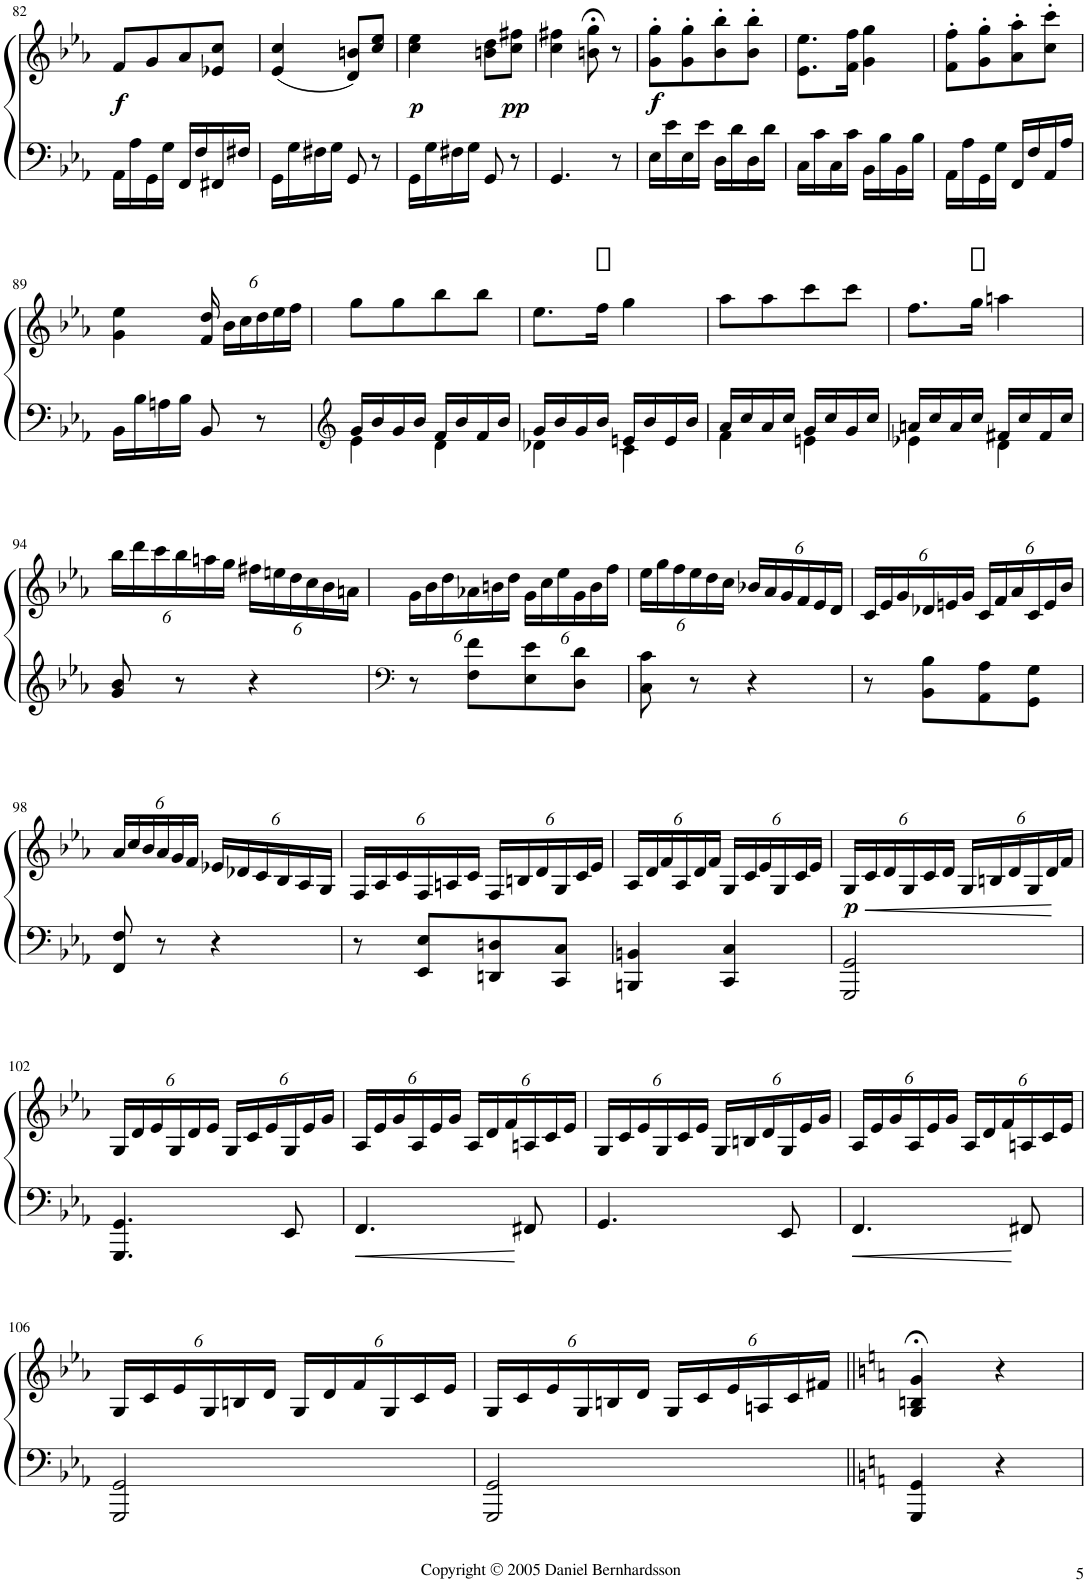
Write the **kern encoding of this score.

**kern	**kern	**dynam
*part1	*part1	*part1
*staff2	*staff1	*staff1/2
*I"Piano	*	*
*I'Pno.	*	*
!!LO:PB:g=z
*clefF4	*clefG2	*
*k[b-e-a-]	*k[b-e-a-]	*
*E-:	*E-:	*
*M2/4	*M2/4	*
=82	=82	=82
!	!	!LO:DY:b
16AA-\LL	8f/L	f
16A-\	.	.
16GG\	8g/	.
16G\JJ	.	.
16FF/LL	8a-/	.
16F/	.	.
16FF#X/	8e-X/ 8cc/J	.
16F#X/JJ	.	.
=83	=83	=83
16GG\LL	(4e-/ 4cc/	.
16G\	.	.
16F#X\	.	.
16G\JJ	.	.
8GG/	8d/ 8bn/L)	.
8r	8cc/ 8ee-/J	.
=84	=84	=84
!	!	!LO:DY:b
16GG\LL	4cc\ 4ee-\	p
16G\	.	.
16F#X\	.	.
16G\JJ	.	.
8GG/	8bn\ 8dd\L	.
!	!	!LO:DY:b
8r	8cc\ 8ff#X\J	pp
=85	=85	=85
4.GG/	4cc\ 4ff#X\	.
.	8bn\;< 8gg\;<	.
8r	8r	.
=86	=86	=86
!	!	!LO:DY:b
16E-\LL	8g\' 8gg\'L	f
16e-\	.	.
16E-\	8g\' 8gg\'	.
16e-\JJ	.	.
16D\LL	8b-\' 8bb-\'	.
16d\	.	.
16D\	8b-\' 8bb-\'J	.
16d\JJ	.	.
=87	=87	=87
16C\LL	8.e-\ 8.ee-\L	.
16c\	.	.
16C\	.	.
16c\JJ	16f\ 16ff\Jk	.
16BB-\LL	4g\ 4gg\	.
16B-\	.	.
16BB-\	.	.
16B-\JJ	.	.
=88	=88	=88
16AA-\LL	8f\' 8ff\'L	.
16A-\	.	.
16GG\	8g\' 8gg\'	.
16G\JJ	.	.
16FF/LL	8a-\' 8aa-\'	.
16F/	.	.
16AA-/	8cc\' 8ccc\'J	.
16A-/JJ	.	.
!!LO:LB:g=z
=89	=89	=89
16BB-\LL	4g\ 4ee-\	.
16B-\	.	.
16An\	.	.
16B-\JJ	.	.
*	*Xbrackettup	*
8BB-/	24f/ 24dd/	.
.	24b-\LL	.
.	24cc\	.
8r	24dd\	.
.	24ee-\	.
.	24ff\JJ	.
=90	=90	=90
*clefG2	*	*
*^	*	*
16g/LL	4e-\	8gg\L	.
16b-/	.	.	.
16g/	.	8gg\	.
16b-/JJ	.	.	.
16f/LL	4d\	8bb-\	.
16b-/	.	.	.
16f/	.	8bb-\J	.
16b-/JJ	.	.	.
=91	=91	=91	=91
16g/LL	4d-X\	8.ee-\L	.
16b-/	.	.	.
16g/	.	.	.
16b-/JJ	.	16ff\Jk	.
16en/LL	4c\	4gg\	.
16b-/	.	.	.
16e/	.	.	.
16b-/JJ	.	.	.
=92	=92	=92	=92
16a-/LL	4f\	8aa-\L	.
16cc/	.	.	.
16a-/	.	8aa-\	.
16cc/JJ	.	.	.
16g/LL	4en\	8ccc\	.
16cc/	.	.	.
16g/	.	8ccc\J	.
16cc/JJ	.	.	.
=93	=93	=93	=93
16an/LL	4e-X\	8.ff\L	.
16cc/	.	.	.
16a/	.	.	.
16cc/JJ	.	16gg\Jk	.
16f#X/LL	4d\	4aan\	.
16cc/	.	.	.
16f#/	.	.	.
16cc/JJ	.	.	.
*v	*v	*	*
!!LO:LB:g=z
=94	=94	=94
8g/ 8b-/	24bb-\LL	.
.	24ddd\	.
.	24ccc\	.
8r	24bb-\	.
.	24aan\	.
.	24gg\JJ	.
4r	24ff#X\LL	.
.	24een\	.
.	24dd\	.
.	24cc\	.
.	24b-\	.
.	24an\JJ	.
=95	=95	=95
*clefF4	*	*
8r	24g\LL	.
.	24b-\	.
.	24dd\	.
8F\ 8f\L	24a-X\	.
.	24bn\	.
.	24dd\JJ	.
8E-\ 8e-\	24g\LL	.
.	24cc\	.
.	24ee-\	.
8D\ 8d\J	24g\	.
.	24b\	.
.	24ff\JJ	.
=96	=96	=96
8C\ 8c\	24ee-\LL	.
.	24gg\	.
.	24ff\	.
8r	24ee-\	.
.	24dd\	.
.	24cc\JJ	.
4r	24b-X/LL	.
.	24a-/	.
.	24g/	.
.	24f/	.
.	24e-/	.
.	24d/JJ	.
=97	=97	=97
8r	24c/LL	.
.	24e-/	.
.	24g/	.
8BB-\ 8B-\L	24d-X/	.
.	24en/	.
.	24g/JJ	.
8AA-\ 8A-\	24c/LL	.
.	24f/	.
.	24a-/	.
8GG\ 8G\J	24c/	.
.	24e/	.
.	24b-/JJ	.
!!LO:LB:g=z
=98	=98	=98
8FF/ 8F/	24a-/LL	.
.	24cc/	.
.	24b-/	.
8r	24a-/	.
.	24g/	.
.	24f/JJ	.
4r	24e-X/LL	.
.	24d-X/	.
.	24c/	.
.	24B-/	.
.	24A-/	.
.	24G/JJ	.
=99	=99	=99
8r	24F/LL	.
.	24A-/	.
.	24c/	.
8EE-/ 8E-/L	24F/	.
.	24An/	.
.	24c/JJ	.
8DDn/ 8Dn/	24F/LL	.
.	24Bn/	.
.	24d/	.
8CC/ 8C/J	24G/	.
.	24c/	.
.	24e-/JJ	.
=100	=100	=100
4BBBn/ 4BBn/	24A-/LL	.
.	24d/	.
.	24f/	.
.	24A-/	.
.	24d/	.
.	24f/JJ	.
4CC/ 4C/	24G/LL	.
.	24c/	.
.	24e-/	.
.	24G/	.
.	24c/	.
.	24e-/JJ	.
=101	=101	=101
!	!	!LO:DY:b
2GGG/ 2GG/	24G/LL	p
!	!	!LO:HP:b
.	24c/	<
.	24d/	.
.	24G/	.
.	24c/	.
.	24d/JJ	.
.	24G/LL	.
.	24Bn/	.
.	24d/	.
.	24G/	.
.	24d/	.
.	24f/JJ	[
!!LO:LB:g=z
=102	=102	=102
4.GGG/ 4.GG/	24G/LL	.
.	24d/	.
.	24e-/	.
.	24G/	.
.	24d/	.
.	24e-/JJ	.
.	24G/LL	.
.	24c/	.
.	24e-/	.
8EE-/	24G/	.
.	24e-/	.
.	24g/JJ	.
=103	=103	=103
4.FF/	24A-/LL	.
.	24e-/	.
.	24g/	.
.	24A-/	.
.	24e-/	.
.	24g/JJ	.
.	24A-/LL	.
.	24d/	.
.	24f/	.
8FF#X/	24An/	.
.	24c/	.
.	24e-/JJ	.
=104	=104	=104
4.GG/	24G/LL	.
.	24c/	.
.	24e-/	.
.	24G/	.
.	24c/	.
.	24e-/JJ	.
.	24G/LL	.
.	24Bn/	.
.	24d/	.
8EE-/	24G/	.
.	24e-/	.
.	24g/JJ	.
=105	=105	=105
4.FF/	24A-/LL	.
.	24e-/	.
.	24g/	.
.	24A-/	.
.	24e-/	.
.	24g/JJ	.
.	24A-/LL	.
.	24d/	.
.	24f/	.
8FF#X/	24An/	.
.	24c/	.
.	24e-/JJ	.
!!LO:LB:g=z
=106	=106	=106
2GGG/ 2GG/	24G/LL	.
.	24c/	.
.	24e-/	.
.	24G/	.
.	24Bn/	.
.	24d/JJ	.
.	24G/LL	.
.	24d/	.
.	24f/	.
.	24G/	.
.	24c/	.
.	24e-/JJ	.
=107	=107	=107
2GGG/ 2GG/	24G/LL	.
.	24c/	.
.	24e-/	.
.	24G/	.
.	24Bn/	.
.	24d/JJ	.
.	24G/LL	.
.	24c/	.
.	24e-/	.
.	24An/	.
.	24c/	.
.	24f#X/JJ	.
=108||	=108||	=108||
*k[]	*k[]	*
*C:	*C:	*
4GGG/ 4GG/	4G/;< 4Bn/;< 4g/;<	.
4r	4r	.
=	=	=
*-	*-	*-
